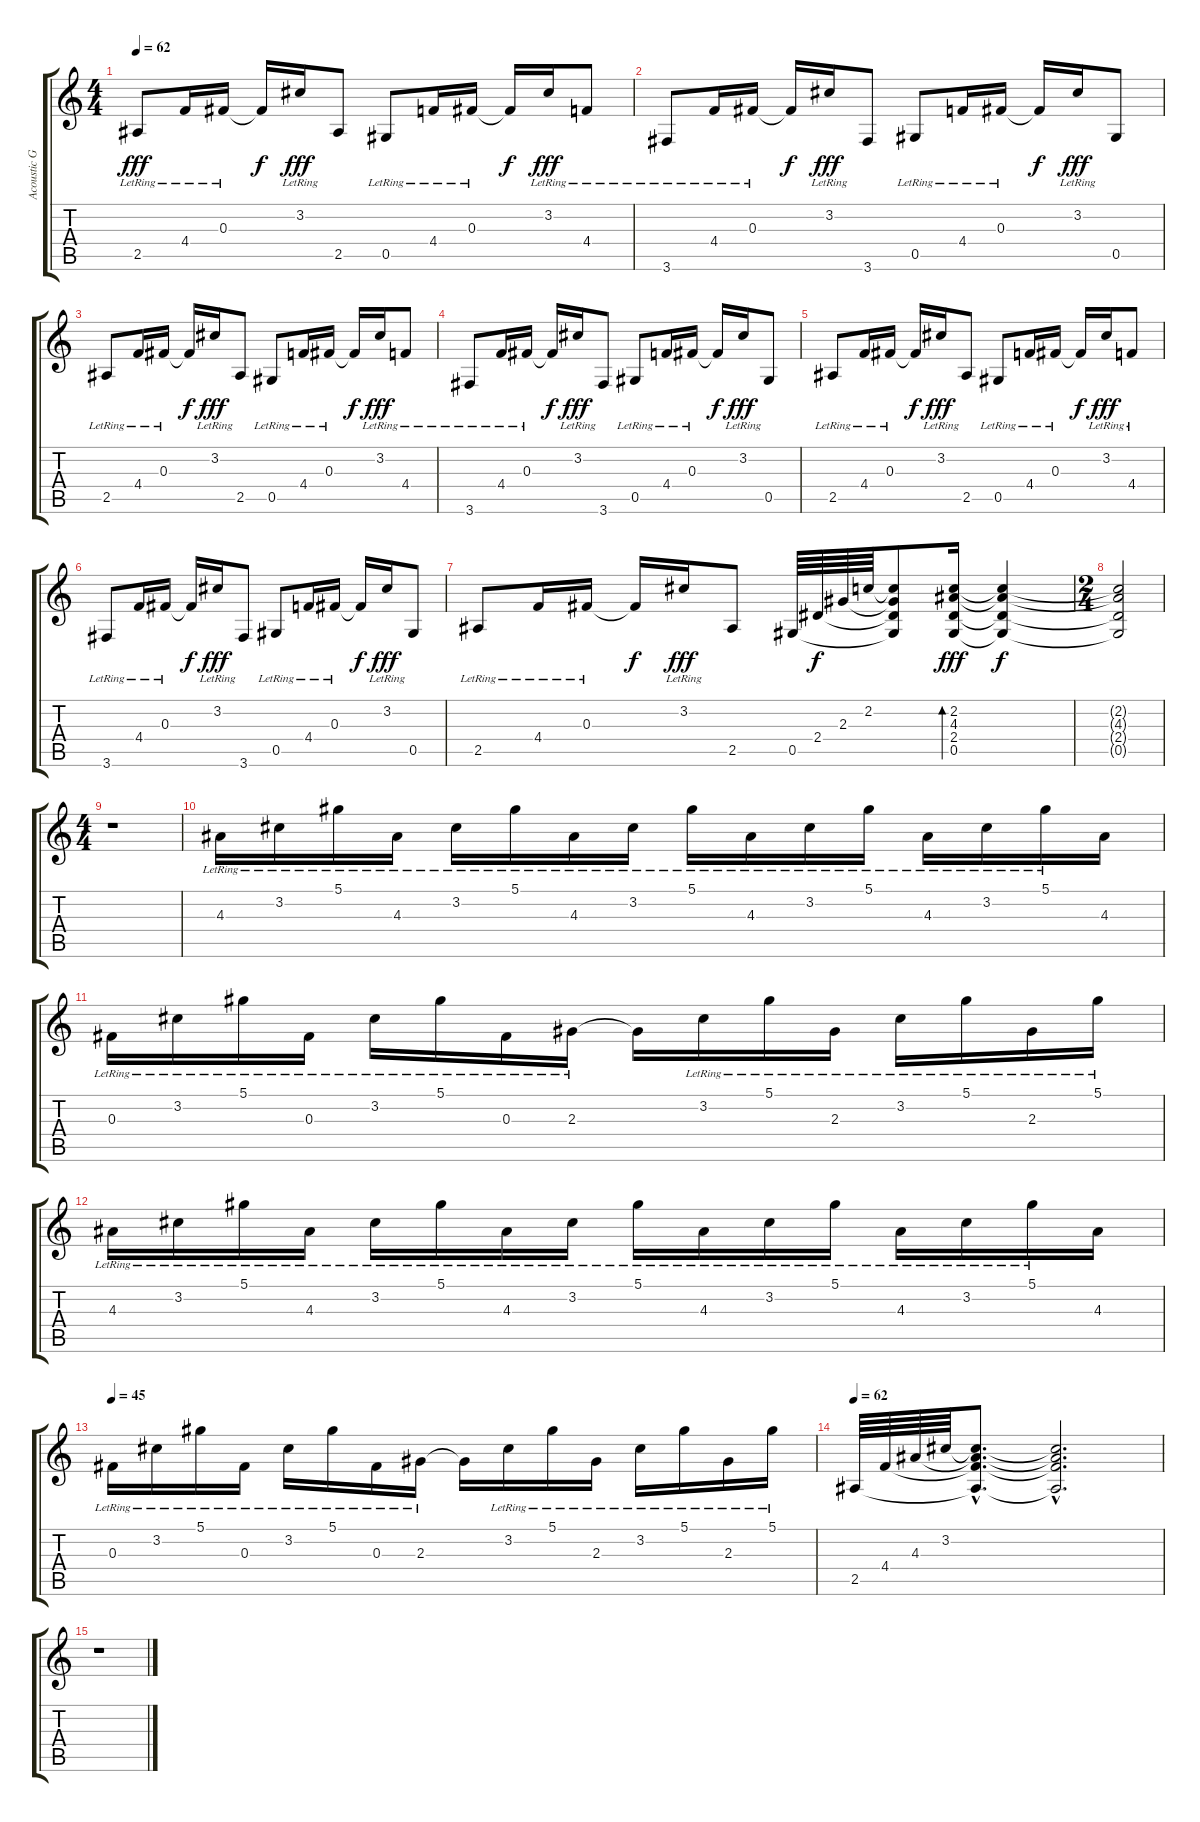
\track ("Acoustic Guitar" "Acoustic G") {instrument acousticguitarsteel}
\staff {score tabs}
\tuning (Eb4 Bb3 Gb3 Db3 Ab2 Eb2) {hide}
\ts (4 4)
\tempo 62
\clef g2
\ks c
2.5{lr}.8{dy fff} 4.4{lr}.16 0.3{lr}.16 0.3{t}.16{dy f} 3.2{lr}.16{dy fff} 2.5.8 0.5{lr}.8 4.4{lr}.16 0.3{lr}.16 0.3{t}.16{dy f} 3.2{lr}.16{dy fff} 4.4{lr}.8 |
3.6{lr}.8 4.4{lr}.16 0.3{lr}.16 0.3{t}.16{dy f} 3.2{lr}.16{dy fff} 3.6.8 0.5{lr}.8 4.4{lr}.16 0.3{lr}.16 0.3{t}.16{dy f} 3.2{lr}.16{dy fff} 0.5.8 |
2.5{lr}.8 4.4{lr}.16 0.3{lr}.16 0.3{t}.16{dy f} 3.2{lr}.16{dy fff} 2.5.8 0.5{lr}.8 4.4{lr}.16 0.3{lr}.16 0.3{t}.16{dy f} 3.2{lr}.16{dy fff} 4.4{lr}.8 |
3.6{lr}.8 4.4{lr}.16 0.3{lr}.16 0.3{t}.16{dy f} 3.2{lr}.16{dy fff} 3.6.8 0.5{lr}.8 4.4{lr}.16 0.3{lr}.16 0.3{t}.16{dy f} 3.2{lr}.16{dy fff} 0.5.8 |
2.5{lr}.8 4.4{lr}.16 0.3{lr}.16 0.3{t}.16{dy f} 3.2{lr}.16{dy fff} 2.5.8 0.5{lr}.8 4.4{lr}.16 0.3{lr}.16 0.3{t}.16{dy f} 3.2{lr}.16{dy fff} 4.4{lr}.8 |
3.6{lr}.8 4.4{lr}.16 0.3{lr}.16 0.3{t}.16{dy f} 3.2{lr}.16{dy fff} 3.6.8 0.5{lr}.8 4.4{lr}.16 0.3{lr}.16 0.3{t}.16{dy f} 3.2{lr}.16{dy fff} 0.5.8 |
2.5{lr}.8 4.4{lr}.16 0.3{lr}.16 0.3{t}.16{dy f} 3.2{lr}.16{dy fff} 2.5.8 0.5.64 2.4.64{dy f} 2.3.64 2.2.64 (2.2{t} 2.3{t} 2.4{t} 0.5{t}).8 (2.2 4.3 2.4 0.5).16{bd 30 dy fff} (2.2{t} 4.3{t} 2.4{t} 0.5{t}).4{dy f} |
\ts (2 4)
(2.2{t} 4.3{t} 2.4{t} 0.5{t}).2 |
\ts (4 4)
r.1 |
4.3{lr}.16 3.2{lr}.16 5.1{lr}.16 4.3{lr}.16 3.2{lr}.16 5.1{lr}.16 4.3{lr}.16 3.2{lr}.16 5.1{lr}.16 4.3{lr}.16 3.2{lr}.16 5.1{lr}.16 4.3{lr}.16 3.2{lr}.16 5.1{lr}.16 4.3.16 |
0.3{lr}.16 3.2{lr}.16 5.1{lr}.16 0.3{lr}.16 3.2{lr}.16 5.1{lr}.16 0.3{lr}.16 2.3{lr}.16 2.3{t}.16 3.2{lr}.16 5.1{lr}.16 2.3{lr}.16 3.2{lr}.16 5.1{lr}.16 2.3{lr}.16 5.1{lr}.16 |
4.3{lr}.16 3.2{lr}.16 5.1{lr}.16 4.3{lr}.16 3.2{lr}.16 5.1{lr}.16 4.3{lr}.16 3.2{lr}.16 5.1{lr}.16 4.3{lr}.16 3.2{lr}.16 5.1{lr}.16 4.3{lr}.16 3.2{lr}.16 5.1{lr}.16 4.3.16 |
\tempo 45
0.3{lr}.16 3.2{lr}.16 5.1{lr}.16 0.3{lr}.16 3.2{lr}.16 5.1{lr}.16 0.3{lr}.16 2.3{lr}.16 2.3{t}.16 3.2{lr}.16 5.1{lr}.16 2.3{lr}.16 3.2{lr}.16 5.1{lr}.16 2.3{lr}.16 5.1{lr}.16 |
\tempo 62
2.5.64 4.4.64 4.3.64 3.2.64 (3.2{hac t} 4.3{hac t} 4.4{hac t} 2.5{hac t}).8{d} (3.2{hac t} 4.3{hac t} 4.4{hac t} 2.5{hac t}).2{d} |
r.1
